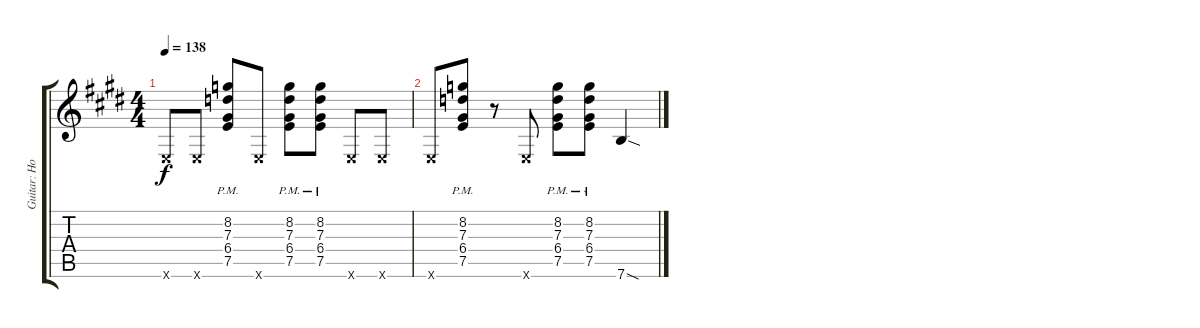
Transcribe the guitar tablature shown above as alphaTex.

\track ("Guitar: Howard" "Guitar: Ho") {instrument distortionguitar}
\staff {score tabs}
\tuning (E4 B3 G3 D3 A2 E2) {hide}
\ts (4 4)
\tempo 138
\clef g2
\ks e
0.6{x}.8{dy f} 0.6{x}.8 (8.2{pm} 7.3 6.4 7.5).8 0.6{x}.8 (8.2{pm} 7.3 6.4 7.5).8 (8.2{pm} 7.3 6.4 7.5).8 0.6{x}.8 0.6{x}.8 |
0.6{x}.8 (8.2{pm} 7.3 6.4 7.5).8 r.8 0.6{x}.8 (8.2{pm} 7.3 6.4 7.5).8 (8.2{pm} 7.3 6.4 7.5).8 7.6{sod}.4
